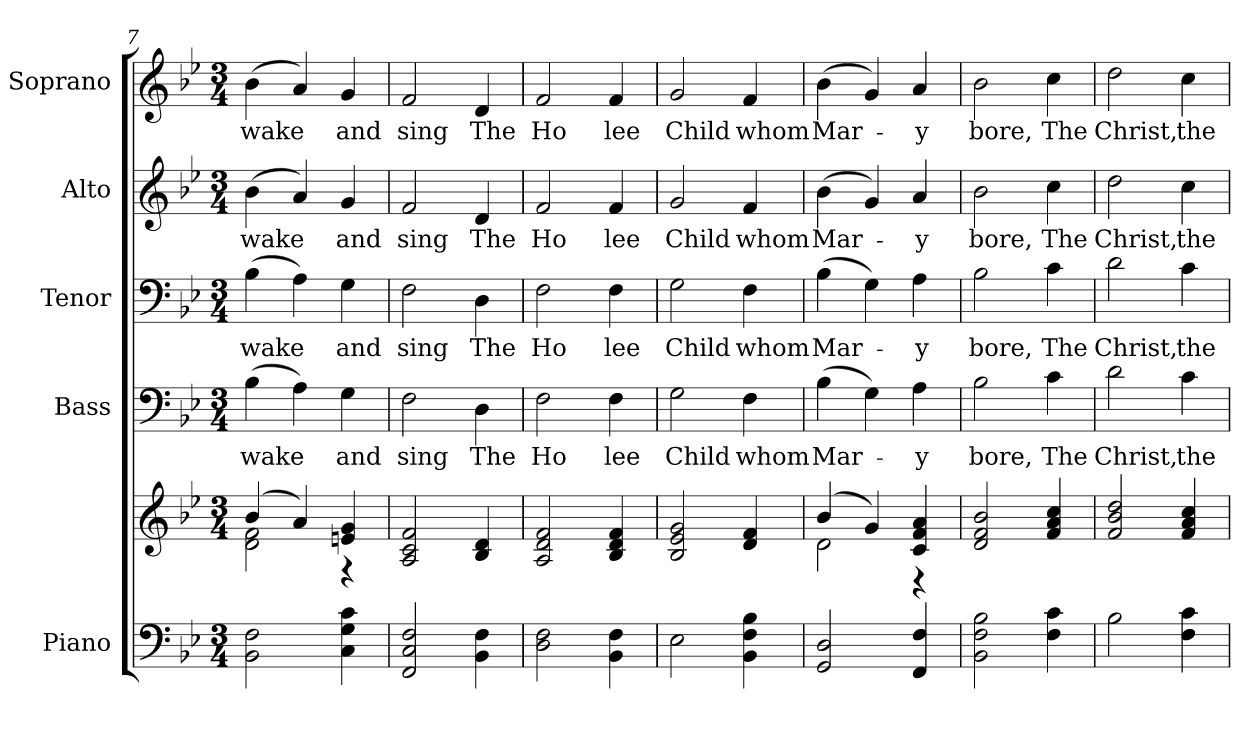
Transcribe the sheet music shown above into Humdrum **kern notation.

**kern	**kern	**kern	**text	**kern	**text	**kern	**text	**kern	**text
*part5	*part5	*part4	*part4	*part3	*part3	*part2	*part2	*part1	*part1
*staff6	*staff5	*staff4	*staff4	*staff3	*staff3	*staff2	*staff2	*staff1	*staff1
*I"Piano	*	*I"Bass	*	*I"Tenor	*	*I"Alto	*	*I"Soprano	*
*I'Pno.	*	*I'B.	*	*I'T.	*	*I'A.	*	*I'S.	*
!!LO:PB:g=z
*clefF4	*clefG2	*clefF4	*	*clefF4	*	*clefG2	*	*clefG2	*
*k[b-e-]	*k[b-e-]	*k[b-e-]	*	*k[b-e-]	*	*k[b-e-]	*	*k[b-e-]	*
*B-:	*B-:	*B-:	*	*B-:	*	*B-:	*	*B-:	*
*M3/4	*M3/4	*M3/4	*	*M3/4	*	*M3/4	*	*M3/4	*
=7	=7	=7	=7	=7	=7	=7	=7	=7	=7
*	*^	*	*	*	*	*	*	*	*
!	!	!	!	!LO:LY:b:color=#000000	!	!	!	!	!	!
!	!	!	!	!	!	!LO:LY:b:color=#000000	!	!	!	!
!	!	!	!	!	!	!	!	!LO:LY:b:color=#000000	!	!
!	!	!	!	!	!	!	!	!	!	!LO:LY:b:color=#000000
2BB-i\ 2Fi	(4b-i/	2di\ 2fi	(4B-i\	-wake	(4B-i\	-wake	(4b-i\	-wake	(4b-i\	-wake
.	4ai/)	.	4Ai\)	.	4Ai\)	.	4ai/)	.	4ai/)	.
!	!	!	!	!LO:LY:b:color=#000000	!	!	!	!	!	!
!	!	!	!	!	!	!LO:LY:b:color=#000000	!	!	!	!
!	!	!	!	!	!	!	!	!LO:LY:b:color=#000000	!	!
!	!	!	!	!	!	!	!	!	!	!LO:LY:b:color=#000000
4Ci\ 4Gi 4ci	4eni/ 4gi	4r	4Gi\	and	4Gi\	and	4gi/	and	4gi/	and
*	*v	*v	*	*	*	*	*	*	*	*
=8	=8	=8	=8	=8	=8	=8	=8	=8	=8
*	*^	*	*	*	*	*	*	*	*
!	!	!	!	!LO:LY:b:color=#000000	!	!	!	!	!	!
*	*v	*v	*	*	*	*	*	*	*	*
*	*^	*	*	*	*	*	*	*	*
!	!	!	!	!	!	!LO:LY:b:color=#000000	!	!	!	!
*	*v	*v	*	*	*	*	*	*	*	*
*	*^	*	*	*	*	*	*	*	*
!	!	!	!	!	!	!	!	!LO:LY:b:color=#000000	!	!
*	*v	*v	*	*	*	*	*	*	*	*
*	*^	*	*	*	*	*	*	*	*
!	!	!	!	!	!	!	!	!	!	!LO:LY:b:color=#000000
*	*v	*v	*	*	*	*	*	*	*	*
2FFi/ 2Ci 2Fi	2Ai/ 2ci 2fi	2Fi\	sing	2Fi\	sing	2fi/	sing	2fi/	sing
!	!	!	!LO:LY:b:color=#000000	!	!	!	!	!	!
!	!	!	!	!	!LO:LY:b:color=#000000	!	!	!	!
!	!	!	!	!	!	!	!LO:LY:b:color=#000000	!	!
!	!	!	!	!	!	!	!	!	!LO:LY:b:color=#000000
4BB-i\ 4Fi	4B-i/ 4di	4Di\	The	4Di\	The	4di/	The	4di/	The
=9	=9	=9	=9	=9	=9	=9	=9	=9	=9
!	!	!	!LO:LY:b:color=#000000	!	!	!	!	!	!
!	!	!	!	!	!LO:LY:b:color=#000000	!	!	!	!
!	!	!	!	!	!	!	!LO:LY:b:color=#000000	!	!
!	!	!	!	!	!	!	!	!	!LO:LY:b:color=#000000
2Di\ 2Fi	2Ai/ 2di 2fi	2Fi\	Ho	2Fi\	Ho	2fi/	Ho	2fi/	Ho
!	!	!	!LO:LY:b:color=#000000	!	!	!	!	!	!
!	!	!	!	!	!LO:LY:b:color=#000000	!	!	!	!
!	!	!	!	!	!	!	!LO:LY:b:color=#000000	!	!
!	!	!	!	!	!	!	!	!	!LO:LY:b:color=#000000
4BB-i\ 4Fi	4B-i/ 4di 4fi	4Fi\	lee	4Fi\	lee	4fi/	lee	4fi/	lee
!!LO:PB:g=z
=10	=10	=10	=10	=10	=10	=10	=10	=10	=10
!	!	!	!LO:LY:b:color=#000000	!	!	!	!	!	!
!	!	!	!	!	!LO:LY:b:color=#000000	!	!	!	!
!	!	!	!	!	!	!	!LO:LY:b:color=#000000	!	!
!	!	!	!	!	!	!	!	!	!LO:LY:b:color=#000000
2E-i\	2B-i/ 2e-i 2gi	2Gi\	Child	2Gi\	Child	2gi/	Child	2gi/	Child
!	!	!	!LO:LY:b:color=#000000	!	!	!	!	!	!
!	!	!	!	!	!LO:LY:b:color=#000000	!	!	!	!
!	!	!	!	!	!	!	!LO:LY:b:color=#000000	!	!
!	!	!	!	!	!	!	!	!	!LO:LY:b:color=#000000
4BB-i\ 4Fi 4B-i	4di/ 4fi	4Fi\	whom	4Fi\	whom	4fi/	whom	4fi/	whom
=11	=11	=11	=11	=11	=11	=11	=11	=11	=11
*	*^	*	*	*	*	*	*	*	*
!	!	!	!	!LO:LY:b:color=#000000	!	!	!	!	!	!
!	!	!	!	!	!	!LO:LY:b:color=#000000	!	!	!	!
!	!	!	!	!	!	!	!	!LO:LY:b:color=#000000	!	!
!	!	!	!	!	!	!	!	!	!	!LO:LY:b:color=#000000
2GGi/ 2Di	(4b-i/	2di\	(4B-i\	Mar-	(4B-i\	Mar-	(4b-i\	Mar-	(4b-i\	Mar-
.	4gi/)	.	4Gi\)	.	4Gi\)	.	4gi/)	.	4gi/)	.
!	!	!	!	!LO:LY:b:color=#000000	!	!	!	!	!	!
!	!	!	!	!	!	!LO:LY:b:color=#000000	!	!	!	!
!	!	!	!	!	!	!	!	!LO:LY:b:color=#000000	!	!
!	!	!	!	!	!	!	!	!	!	!LO:LY:b:color=#000000
4FFi/ 4Fi	4ci/ 4fi 4ai	4r	4Ai\	-y	4Ai\	-y	4ai/	-y	4ai/	-y
*	*v	*v	*	*	*	*	*	*	*	*
=12	=12	=12	=12	=12	=12	=12	=12	=12	=12
*	*^	*	*	*	*	*	*	*	*
!	!	!	!	!LO:LY:b:color=#000000	!	!	!	!	!	!
*	*v	*v	*	*	*	*	*	*	*	*
*	*^	*	*	*	*	*	*	*	*
!	!	!	!	!	!	!LO:LY:b:color=#000000	!	!	!	!
*	*v	*v	*	*	*	*	*	*	*	*
*	*^	*	*	*	*	*	*	*	*
!	!	!	!	!	!	!	!	!LO:LY:b:color=#000000	!	!
*	*v	*v	*	*	*	*	*	*	*	*
*	*^	*	*	*	*	*	*	*	*
!	!	!	!	!	!	!	!	!	!	!LO:LY:b:color=#000000
*	*v	*v	*	*	*	*	*	*	*	*
2BB-i\ 2Fi 2B-i	2di/ 2fi 2b-i	2B-i\	bore,	2B-i\	bore,	2b-i\	bore,	2b-i\	bore,
!	!	!	!LO:LY:b:color=#000000	!	!	!	!	!	!
!	!	!	!	!	!LO:LY:b:color=#000000	!	!	!	!
!	!	!	!	!	!	!	!LO:LY:b:color=#000000	!	!
!	!	!	!	!	!	!	!	!	!LO:LY:b:color=#000000
4Fi\ 4ci	4fi/ 4ai 4cci	4ci\	The	4ci\	The	4cci\	The	4cci\	The
!!LO:PB:g=z
=13	=13	=13	=13	=13	=13	=13	=13	=13	=13
!	!	!	!LO:LY:b:color=#000000	!	!	!	!	!	!
!	!	!	!	!	!LO:LY:b:color=#000000	!	!	!	!
!	!	!	!	!	!	!	!LO:LY:b:color=#000000	!	!
!	!	!	!	!	!	!	!	!	!LO:LY:b:color=#000000
2B-i\	2fi/ 2b-i 2ddi	2di\	Christ,	2di\	Christ,	2ddi\	Christ,	2ddi\	Christ,
!	!	!	!LO:LY:b:color=#000000	!	!	!	!	!	!
!	!	!	!	!	!LO:LY:b:color=#000000	!	!	!	!
!	!	!	!	!	!	!	!LO:LY:b:color=#000000	!	!
!	!	!	!	!	!	!	!	!	!LO:LY:b:color=#000000
4Fi\ 4ci	4fi/ 4ai 4cci	4ci\	the	4ci\	the	4cci\	the	4cci\	the
=	=	=	=	=	=	=	=	=	=
*-	*-	*-	*-	*-	*-	*-	*-	*-	*-
